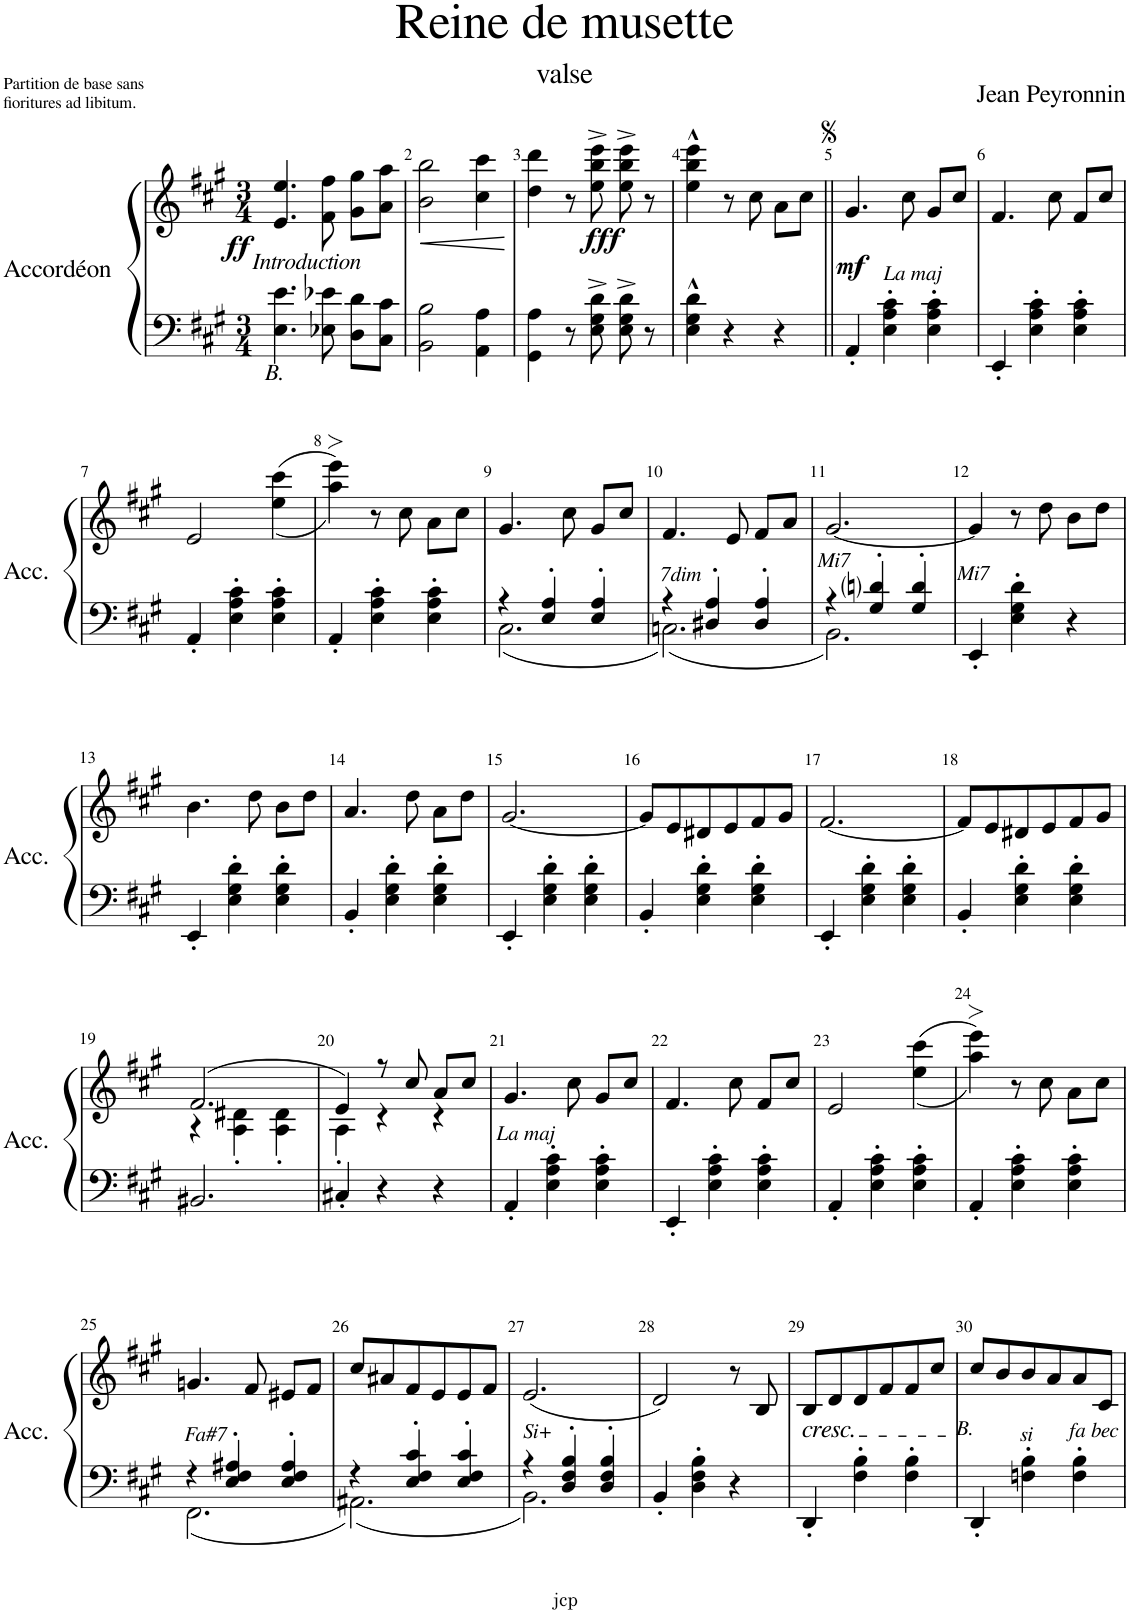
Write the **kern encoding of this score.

**kern	**kern	**dynam
*part1	*part1	*part1
*staff2	*staff1	*staff1/2
*I"Accordéon	*	*
*I'Acc.	*	*
*clefF4	*clefG2	*
*k[f#c#g#]	*k[f#c#g#]	*
*M3/4	*M3/4	*
=1	=1	=1
!	!LO:TX:b:i:t=Introduction	!
!LO:TX:b:i:t=B.	!	!
!	!	!LO:DY:b
4.E\ 4.e\	4.e/ 4.ee/	ff
8E-X\ 8e-X\	8f#\ 8ff#\	.
8D\ 8d\L	8g#\ 8gg#\L	.
8C#\ 8c#\J	8a\ 8aa\J	.
=2	=2	=2
!	!	!LO:HP:b
2BB\ 2B\	2b\ 2bb\	<
4AA\ 4A\	4cc#\ 4ccc#\	.
.	.	[
=3	=3	=3
4GG#\ 4A\	4dd\ 4ddd\	.
8r	8r	.
!	!	!LO:DY:b
8E\^ 8G#\^ 8d\^	8ee\^ 8bb\^ 8eee\^	fff
8E\^ 8G#\^ 8d\^	8ee\^ 8bb\^ 8eee\^	.
8r	8r	.
=4	=4	=4
4E\^^ 4G#\^^ 4d\^^	4ee\^^ 4bb\^^ 4eee\^^	.
4r	8r	.
.	8cc#\	.
4r	8a\L	.
.	8cc#\J	.
=5||	=5||	=5||
!	!	!LO:DY:b
4AA'/	4.g#/	mf
!LO:TX:a:i:t=La maj	!	!
4E\' 4A\' 4c#\'	.	.
.	8cc#\	.
4E\' 4A\' 4c#\'	8g#/L	.
.	8cc#/J	.
=6	=6	=6
4EE'/	4.f#/	.
4E\' 4A\' 4c#\'	.	.
.	8cc#\	.
4E\' 4A\' 4c#\'	8f#/L	.
.	8cc#/J	.
!!LO:LB:g=z
=7	=7	=7
4AA'/	2e/	.
4E\' 4A\' 4c#\'	.	.
4E\' 4A\' 4c#\'	((<4ee\ 4ccc#\	.
=8	=8	=8
4AA'/	4aa\> 4eee\>))	.
4E\' 4A\' 4c#\'	8r	.
.	8cc#\	.
4E\' 4A\' 4c#\'	8a\L	.
.	8cc#\J	.
=9	=9	=9
*^	*	*
4r	2.C#\	4.g#/	.
4E/' 4A/'	.	.	.
.	.	8cc#\	.
4E/' 4A/'	.	8g#/L	.
.	.	8cc#/J	.
=10	=10	=10	=10
!LO:TX:a:i:t=7dim	!	!	!
4r	2.Cn\	4.f#/	.
4D#X/' 4A/'	.	.	.
.	.	8e/	.
4D#/' 4A/'	.	8f#/L	.
.	.	8a/J	.
=11	=11	=11	=11
!LO:TX:a:i:t=Mi7	!	!	!
4r	2.BB\	[2.g#/	.
4G#/' 4dni/'	.	.	.
4G#/' 4d/'	.	.	.
*v	*v	*	*
=12	=12	=12
!LO:TX:a:i:t=Mi7	!	!
4EE'/	4g#/]	.
4E\' 4G#\' 4d\'	8r	.
.	8dd\	.
4r	8b\L	.
.	8dd\J	.
!!LO:LB:g=z
=13	=13	=13
4EE'/	4.b\	.
4E\' 4G#\' 4d\'	.	.
.	8dd\	.
4E\' 4G#\' 4d\'	8b\L	.
.	8dd\J	.
=14	=14	=14
4BB'/	4.a/	.
4E\' 4G#\' 4d\'	.	.
.	8dd\	.
4E\' 4G#\' 4d\'	8a\L	.
.	8dd\J	.
=15	=15	=15
4EE'/	[2.g#/	.
4E\' 4G#\' 4d\'	.	.
4E\' 4G#\' 4d\'	.	.
=16	=16	=16
4BB'/	8g#/L]	.
.	8e/	.
4E\' 4G#\' 4d\'	8d#X/	.
.	8e/	.
4E\' 4G#\' 4d\'	8f#/	.
.	8g#/J	.
=17	=17	=17
4EE'/	[2.f#/	.
4E\' 4G#\' 4d\'	.	.
4E\' 4G#\' 4d\'	.	.
=18	=18	=18
4BB'/	8f#/L]	.
.	8e/	.
4E\' 4G#\' 4d\'	8d#X/	.
.	8e/	.
4E\' 4G#\' 4d\'	8f#/	.
.	8g#/J	.
!!LO:LB:g=z
=19	=19	=19
*	*^	*
2.BB#X/	(2.f#/	4r	.
.	.	4A\' 4d#X\'	.
.	.	4A\' 4d#\'	.
=20	=20	=20	=20
4C#X'/	4e/)	4A'\	.
4r	8r	4r	.
.	8cc#/	.	.
4r	8a/L	4r	.
.	8cc#/J	.	.
*	*v	*v	*
=21	=21	=21
!LO:TX:a:i:t=La maj	!	!
4AA'/	4.g#/	.
4E\' 4A\' 4c#\'	.	.
.	8cc#\	.
4E\' 4A\' 4c#\'	8g#/L	.
.	8cc#/J	.
=22	=22	=22
4EE'/	4.f#/	.
4E\' 4A\' 4c#\'	.	.
.	8cc#\	.
4E\' 4A\' 4c#\'	8f#/L	.
.	8cc#/J	.
=23	=23	=23
4AA'/	2e/	.
4E\' 4A\' 4c#\'	.	.
4E\' 4A\' 4c#\'	((<4ee\ 4ccc#\	.
=24	=24	=24
4AA'/	4aa\> 4eee\>))	.
4E\' 4A\' 4c#\'	8r	.
.	8cc#\	.
4E\' 4A\' 4c#\'	8a\L	.
.	8cc#\J	.
!!LO:LB:g=z
=25	=25	=25
*^	*	*
!LO:TX:a:i:t=Fa#7	!	!	!
4r	2.FF#\	4.gn/	.
4E/' 4F#/' 4A#X/'	.	.	.
.	.	8f#/	.
4E/' 4F#/' 4A#/'	.	8e#X/L	.
.	.	8f#/J	.
=26	=26	=26	=26
4r	2.AA#X\	8cc#/L	.
.	.	8a#X/	.
4E/' 4F#/' 4c#/'	.	8f#/	.
.	.	8e/	.
4E/' 4F#/' 4c#/'	.	8e/	.
.	.	8f#/J	.
=27	=27	=27	=27
!LO:TX:a:i:t=Si+	!	!	!
4r	2.BB\	(2.e/	.
4D/' 4F#/' 4B/'	.	.	.
4D/' 4F#/' 4B/'	.	.	.
*v	*v	*	*
=28	=28	=28
4BB'/	2d/)	.
4D\' 4F#\' 4B\'	.	.
4r	8r	.
.	8B/	.
=29	=29	=29
!	!LO:TX:b:i:t=cresc.	!
4DD'/	8B/L	.
.	8d/	.
4F#\' 4B\'	8d/	.
.	8f#/	.
4F#\' 4B\'	8f#/	.
.	8cc#/J	.
=30	=30	=30
!LO:TX:a:i:t=B.	!	!
4DD'/	8cc#/L	.
.	8b/	.
!LO:TX:a:i:t=si	!	!
4Fn\' 4B\'	8b/	.
.	8a/	.
!LO:TX:a:i:t=fa bec	!	!
4F\' 4B\'	8a/	.
.	8c#/J	.
=	=	=
*-	*-	*-
